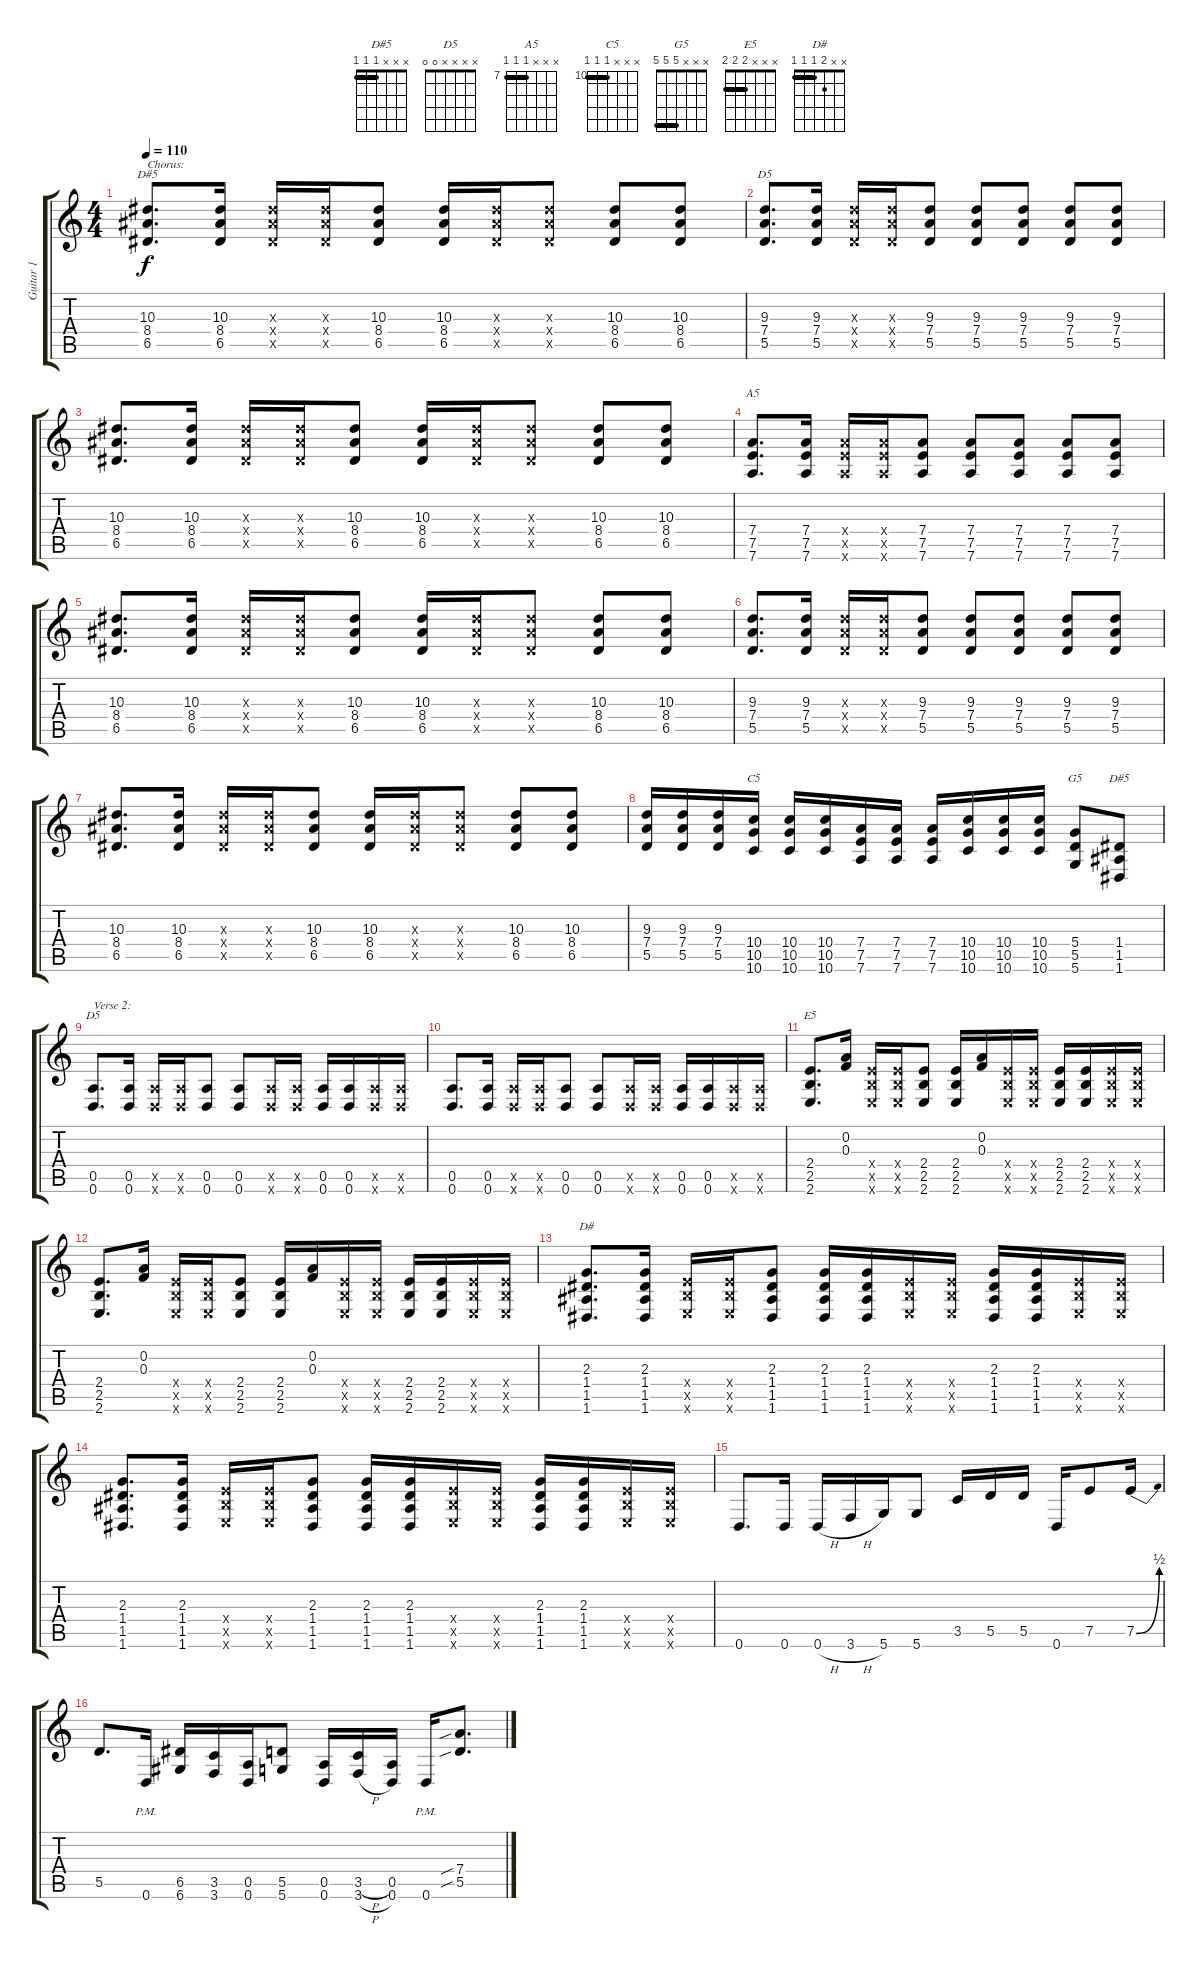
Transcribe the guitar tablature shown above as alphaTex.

\track ("Guitar 1" "Guitar 1") {instrument distortionguitar}
\staff {score tabs}
\tuning (E4 A3 F3 D3 A2 D2) {hide}
\chord ("D#5" x x 10 8 6 x) {firstfret 6}
\chord ("D5" x x 9 7 5 x) {firstfret 5}
\chord ("A5" x x x 7 7 7) {firstfret 7 barre 7}
\chord ("C5" x x x 10 10 10) {firstfret 10 barre 10}
\chord ("G5" x x x 5 5 5) {barre 5}
\chord ("D#5" x x x 1 1 1) {barre 1}
\chord ("D5" x x x x 0 0)
\chord ("E5" x x x 2 2 2) {barre 2}
\chord ("D#" x x 2 1 1 1) {barre 1}
\ts (4 4)
\tempo 110
\clef g2
\ks c
(10.3 8.4 6.5).8{d ch "D#5" txt "Chorus:" dy f} (10.3 8.4 6.5).16 (10.3{x} 8.4{x} 6.5{x}).16 (10.3{x} 8.4{x} 6.5{x}).16 (10.3 8.4 6.5).8 (10.3 8.4 6.5).16 (10.3{x} 8.4{x} 6.5{x}).16 (10.3{x} 8.4{x} 6.5{x}).8 (10.3 8.4 6.5).8 (10.3 8.4 6.5).8 |
(9.3 7.4 5.5).8{d ch "D5"} (9.3 7.4 5.5).16 (9.3{x} 7.4{x} 5.5{x}).16 (9.3{x} 7.4{x} 5.5{x}).16 (9.3 7.4 5.5).8 (9.3 7.4 5.5).8 (9.3 7.4 5.5).8 (9.3 7.4 5.5).8 (9.3 7.4 5.5).8 |
(10.3 8.4 6.5).8{d} (10.3 8.4 6.5).16 (10.3{x} 8.4{x} 6.5{x}).16 (10.3{x} 8.4{x} 6.5{x}).16 (10.3 8.4 6.5).8 (10.3 8.4 6.5).16 (10.3{x} 8.4{x} 6.5{x}).16 (10.3{x} 8.4{x} 6.5{x}).8 (10.3 8.4 6.5).8 (10.3 8.4 6.5).8 |
(7.4 7.5 7.6).8{d ch "A5"} (7.4 7.5 7.6).16 (7.4{x} 7.5{x} 7.6{x}).16 (7.4{x} 7.5{x} 7.6{x}).16 (7.4 7.5 7.6).8 (7.4 7.5 7.6).8 (7.4 7.5 7.6).8 (7.4 7.5 7.6).8 (7.4 7.5 7.6).8 |
(10.3 8.4 6.5).8{d} (10.3 8.4 6.5).16 (10.3{x} 8.4{x} 6.5{x}).16 (10.3{x} 8.4{x} 6.5{x}).16 (10.3 8.4 6.5).8 (10.3 8.4 6.5).16 (10.3{x} 8.4{x} 6.5{x}).16 (10.3{x} 8.4{x} 6.5{x}).8 (10.3 8.4 6.5).8 (10.3 8.4 6.5).8 |
(9.3 7.4 5.5).8{d} (9.3 7.4 5.5).16 (9.3{x} 7.4{x} 5.5{x}).16 (9.3{x} 7.4{x} 5.5{x}).16 (9.3 7.4 5.5).8 (9.3 7.4 5.5).8 (9.3 7.4 5.5).8 (9.3 7.4 5.5).8 (9.3 7.4 5.5).8 |
(10.3 8.4 6.5).8{d} (10.3 8.4 6.5).16 (10.3{x} 8.4{x} 6.5{x}).16 (10.3{x} 8.4{x} 6.5{x}).16 (10.3 8.4 6.5).8 (10.3 8.4 6.5).16 (10.3{x} 8.4{x} 6.5{x}).16 (10.3{x} 8.4{x} 6.5{x}).8 (10.3 8.4 6.5).8 (10.3 8.4 6.5).8 |
(9.3 7.4 5.5).16 (9.3 7.4 5.5).16 (9.3 7.4 5.5).16 (10.4 10.5 10.6).16{ch "C5"} (10.4 10.5 10.6).16 (10.4 10.5 10.6).16 (7.4 7.5 7.6).16 (7.4 7.5 7.6).16 (7.4 7.5 7.6).16 (10.4 10.5 10.6).16 (10.4 10.5 10.6).16 (10.4 10.5 10.6).16 (5.4 5.5 5.6).8{ch "G5"} (1.4 1.5 1.6).8{ch "D#5"} |
(0.5 0.6).8{d ch "D5" txt "Verse 2:"} (0.5 0.6).16 (0.5{x} 0.6{x}).16 (0.5{x} 0.6{x}).16 (0.5 0.6).8 (0.5 0.6).8 (0.5{x} 0.6{x}).16 (0.5{x} 0.6{x}).16 (0.5 0.6).16 (0.5 0.6).16 (0.5{x} 0.6{x}).16 (0.5{x} 0.6{x}).16 |
(0.5 0.6).8{d} (0.5 0.6).16 (0.5{x} 0.6{x}).16 (0.5{x} 0.6{x}).16 (0.5 0.6).8 (0.5 0.6).8 (0.5{x} 0.6{x}).16 (0.5{x} 0.6{x}).16 (0.5 0.6).16 (0.5 0.6).16 (0.5{x} 0.6{x}).16 (0.5{x} 0.6{x}).16 |
(2.4 2.5 2.6).8{d ch "E5"} (0.2 0.3).16 (2.4{x} 2.5{x} 2.6{x}).16 (2.4{x} 2.5{x} 2.6{x}).16 (2.4 2.5 2.6).8 (2.4 2.5 2.6).16 (0.2 0.3).16 (2.4{x} 2.5{x} 2.6{x}).16 (2.4{x} 2.5{x} 2.6{x}).16 (2.4 2.5 2.6).16 (2.4 2.5 2.6).16 (2.4{x} 2.5{x} 2.6{x}).16 (2.4{x} 2.5{x} 2.6{x}).16 |
(2.4 2.5 2.6).8{d} (0.2 0.3).16 (2.4{x} 2.5{x} 2.6{x}).16 (2.4{x} 2.5{x} 2.6{x}).16 (2.4 2.5 2.6).8 (2.4 2.5 2.6).16 (0.2 0.3).16 (2.4{x} 2.5{x} 2.6{x}).16 (2.4{x} 2.5{x} 2.6{x}).16 (2.4 2.5 2.6).16 (2.4 2.5 2.6).16 (2.4{x} 2.5{x} 2.6{x}).16 (2.4{x} 2.5{x} 2.6{x}).16 |
(2.3 1.4 1.5 1.6).8{d ch "D#"} (2.3 1.4 1.5 1.6).16 (2.4{x} 2.5{x} 2.6{x}).16 (2.4{x} 2.5{x} 2.6{x}).16 (2.3 1.4 1.5 1.6).8 (2.3 1.4 1.5 1.6).16 (2.3 1.4 1.5 1.6).16 (2.4{x} 2.5{x} 2.6{x}).16 (2.4{x} 2.5{x} 2.6{x}).16 (2.3 1.4 1.5 1.6).16 (2.3 1.4 1.5 1.6).16 (2.4{x} 2.5{x} 2.6{x}).16 (2.4{x} 2.5{x} 2.6{x}).16 |
(2.3 1.4 1.5 1.6).8{d} (2.3 1.4 1.5 1.6).16 (2.4{x} 2.5{x} 2.6{x}).16 (2.4{x} 2.5{x} 2.6{x}).16 (2.3 1.4 1.5 1.6).8 (2.3 1.4 1.5 1.6).16 (2.3 1.4 1.5 1.6).16 (2.4{x} 2.5{x} 2.6{x}).16 (2.4{x} 2.5{x} 2.6{x}).16 (2.3 1.4 1.5 1.6).16 (2.3 1.4 1.5 1.6).16 (2.4{x} 2.5{x} 2.6{x}).16 (2.4{x} 2.5{x} 2.6{x}).16 |
0.6.8{d} 0.6.16 0.6{h}.16 3.6{h}.16 5.6.16 5.6.8 3.5.16 5.5.16 5.5.16 0.6.16 7.5.8 7.5{be (bend 0 0 60 2)}.16 |
5.5.8{d} 0.6{pm}.16 (6.5 6.6).16 (3.5 3.6).16 (0.5 0.6).16 (5.5 5.6).8 (0.5 0.6).16 (3.5{h} 3.6{h}).16 (0.5 0.6).16 0.6{pm}.16 (7.4{sib} 5.5{sib}).8{d}
